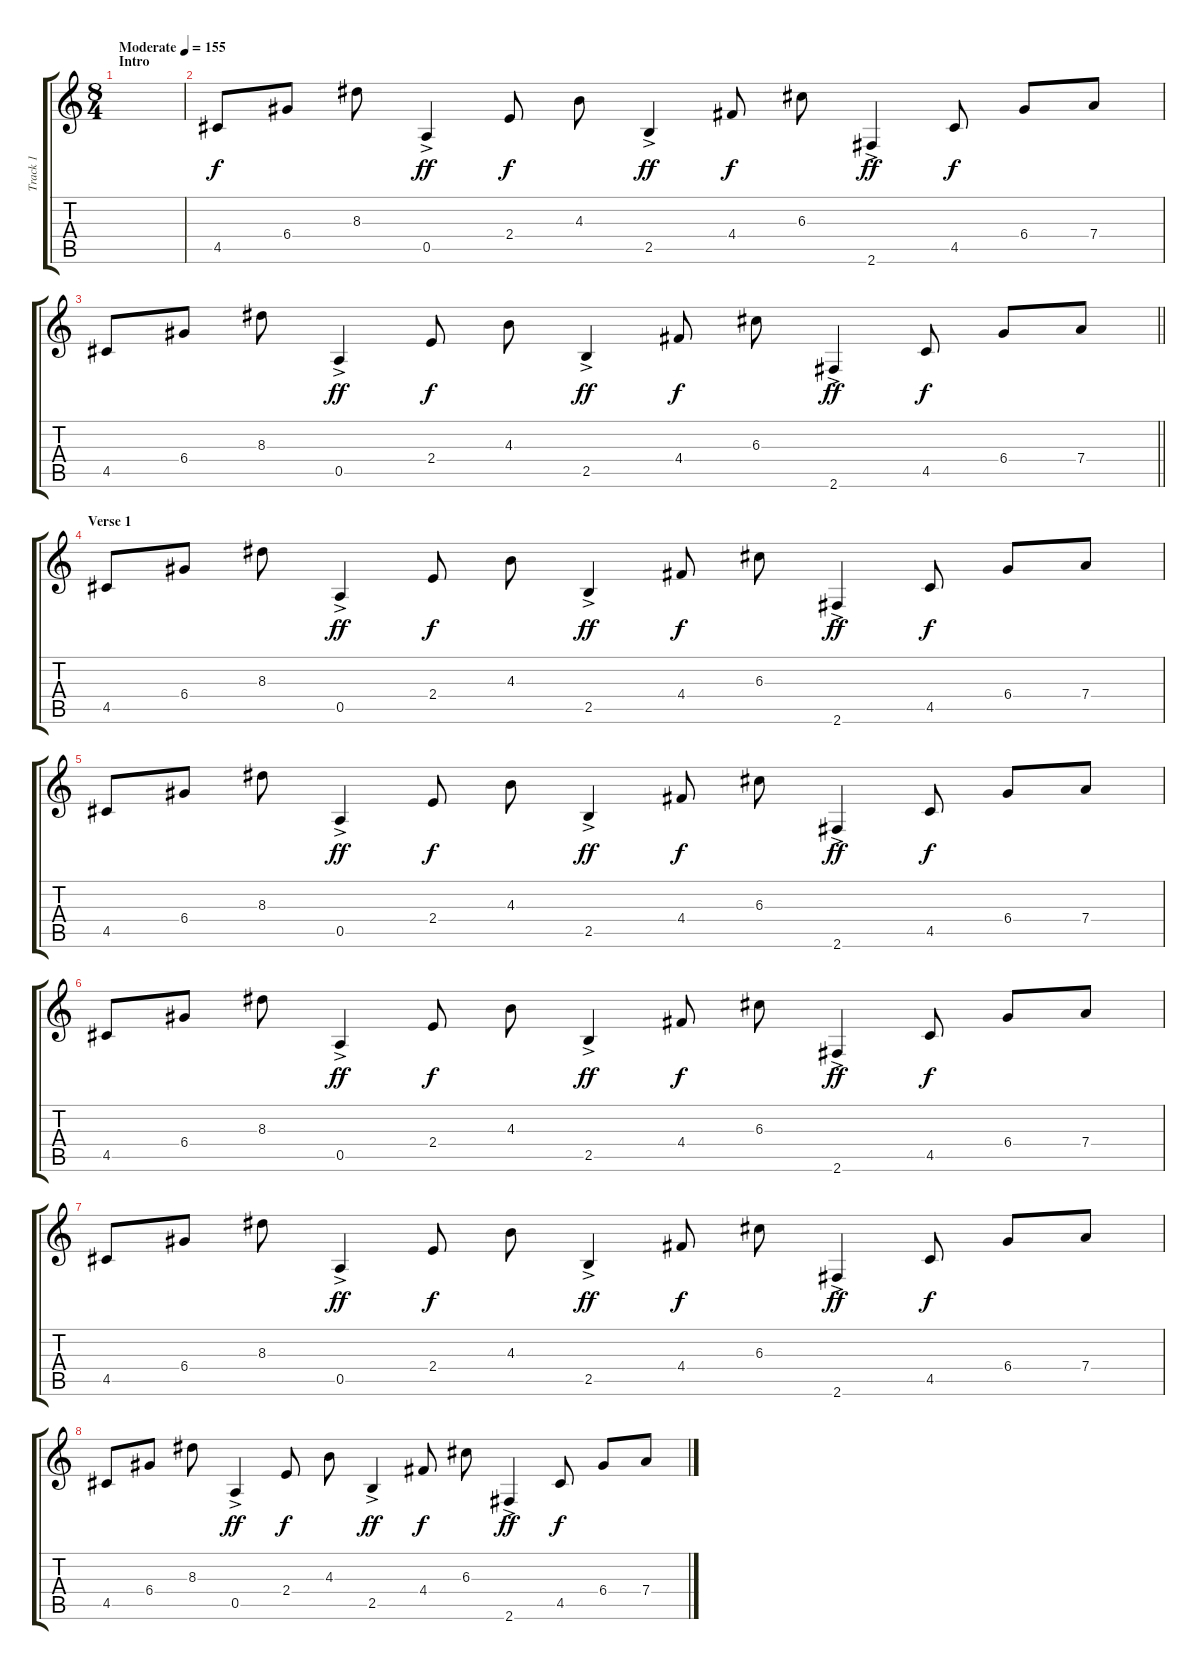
\track ("Track 1" "Track 1") {instrument electricguitarclean}
\staff {score tabs}
\tuning (E4 B3 G3 D3 A2 E2) {hide}
\ts (8 4)
\section ("" "Intro")
\tempo (155 "Moderate")
\clef g2
\ks c
|
4.5.8 6.4.8 8.3.8 0.5{ac}.4{dy ff} 2.4.8{dy f} 4.3.8 2.5{ac}.4{dy ff} 4.4.8{dy f} 6.3.8 2.6{ac}.4{dy ff} 4.5.8{dy f} 6.4.8 7.4.8 |
\barLineRight lightlight
4.5.8 6.4.8 8.3.8 0.5{ac}.4{dy ff} 2.4.8{dy f} 4.3.8 2.5{ac}.4{dy ff} 4.4.8{dy f} 6.3.8 2.6{ac}.4{dy ff} 4.5.8{dy f} 6.4.8 7.4.8 |
\section ("" "Verse 1")
4.5.8 6.4.8 8.3.8 0.5{ac}.4{dy ff} 2.4.8{dy f} 4.3.8 2.5{ac}.4{dy ff} 4.4.8{dy f} 6.3.8 2.6{ac}.4{dy ff} 4.5.8{dy f} 6.4.8 7.4.8 |
4.5.8 6.4.8 8.3.8 0.5{ac}.4{dy ff} 2.4.8{dy f} 4.3.8 2.5{ac}.4{dy ff} 4.4.8{dy f} 6.3.8 2.6{ac}.4{dy ff} 4.5.8{dy f} 6.4.8 7.4.8 |
4.5.8 6.4.8 8.3.8 0.5{ac}.4{dy ff} 2.4.8{dy f} 4.3.8 2.5{ac}.4{dy ff} 4.4.8{dy f} 6.3.8 2.6{ac}.4{dy ff} 4.5.8{dy f} 6.4.8 7.4.8 |
4.5.8 6.4.8 8.3.8 0.5{ac}.4{dy ff} 2.4.8{dy f} 4.3.8 2.5{ac}.4{dy ff} 4.4.8{dy f} 6.3.8 2.6{ac}.4{dy ff} 4.5.8{dy f} 6.4.8 7.4.8 |
4.5.8 6.4.8 8.3.8 0.5{ac}.4{dy ff} 2.4.8{dy f} 4.3.8 2.5{ac}.4{dy ff} 4.4.8{dy f} 6.3.8 2.6{ac}.4{dy ff} 4.5.8{dy f} 6.4.8 7.4.8
